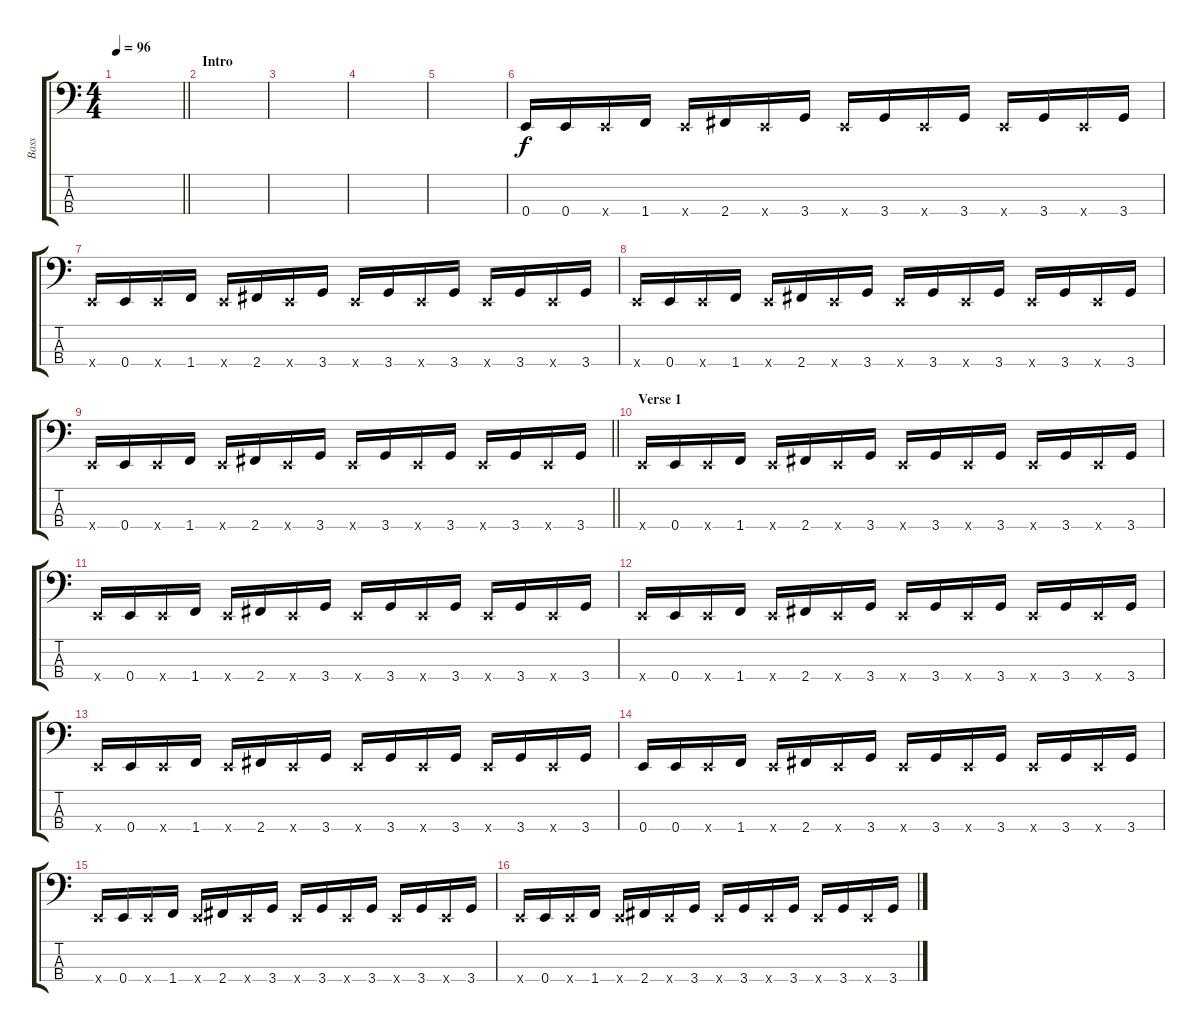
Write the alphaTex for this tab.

\track ("Bass" "Bass") {instrument electricbasspick}
\staff {score tabs}
\tuning (G2 D2 A1 E1) {hide}
\ts (4 4)
\tempo 96
\clef f4
\barLineRight lightlight
\ks c
|
\section ("" "Intro")
|
|
|
|
0.4.16 0.4.16 0.4{x}.16 1.4.16 0.4{x}.16 2.4.16 0.4{x}.16 3.4.16 0.4{x}.16 3.4.16 0.4{x}.16 3.4.16 0.4{x}.16 3.4.16 0.4{x}.16 3.4.16 |
0.4{x}.16 0.4.16 0.4{x}.16 1.4.16 0.4{x}.16 2.4.16 0.4{x}.16 3.4.16 0.4{x}.16 3.4.16 0.4{x}.16 3.4.16 0.4{x}.16 3.4.16 0.4{x}.16 3.4.16 |
0.4{x}.16 0.4.16 0.4{x}.16 1.4.16 0.4{x}.16 2.4.16 0.4{x}.16 3.4.16 0.4{x}.16 3.4.16 0.4{x}.16 3.4.16 0.4{x}.16 3.4.16 0.4{x}.16 3.4.16 |
\barLineRight lightlight
0.4{x}.16 0.4.16 0.4{x}.16 1.4.16 0.4{x}.16 2.4.16 0.4{x}.16 3.4.16 0.4{x}.16 3.4.16 0.4{x}.16 3.4.16 0.4{x}.16 3.4.16 0.4{x}.16 3.4.16 |
\section ("" "Verse 1")
0.4{x}.16 0.4.16 0.4{x}.16 1.4.16 0.4{x}.16 2.4.16 0.4{x}.16 3.4.16 0.4{x}.16 3.4.16 0.4{x}.16 3.4.16 0.4{x}.16 3.4.16 0.4{x}.16 3.4.16 |
0.4{x}.16 0.4.16 0.4{x}.16 1.4.16 0.4{x}.16 2.4.16 0.4{x}.16 3.4.16 0.4{x}.16 3.4.16 0.4{x}.16 3.4.16 0.4{x}.16 3.4.16 0.4{x}.16 3.4.16 |
0.4{x}.16 0.4.16 0.4{x}.16 1.4.16 0.4{x}.16 2.4.16 0.4{x}.16 3.4.16 0.4{x}.16 3.4.16 0.4{x}.16 3.4.16 0.4{x}.16 3.4.16 0.4{x}.16 3.4.16 |
0.4{x}.16 0.4.16 0.4{x}.16 1.4.16 0.4{x}.16 2.4.16 0.4{x}.16 3.4.16 0.4{x}.16 3.4.16 0.4{x}.16 3.4.16 0.4{x}.16 3.4.16 0.4{x}.16 3.4.16 |
0.4.16 0.4.16 0.4{x}.16 1.4.16 0.4{x}.16 2.4.16 0.4{x}.16 3.4.16 0.4{x}.16 3.4.16 0.4{x}.16 3.4.16 0.4{x}.16 3.4.16 0.4{x}.16 3.4.16 |
0.4{x}.16 0.4.16 0.4{x}.16 1.4.16 0.4{x}.16 2.4.16 0.4{x}.16 3.4.16 0.4{x}.16 3.4.16 0.4{x}.16 3.4.16 0.4{x}.16 3.4.16 0.4{x}.16 3.4.16 |
0.4{x}.16 0.4.16 0.4{x}.16 1.4.16 0.4{x}.16 2.4.16 0.4{x}.16 3.4.16 0.4{x}.16 3.4.16 0.4{x}.16 3.4.16 0.4{x}.16 3.4.16 0.4{x}.16 3.4.16
